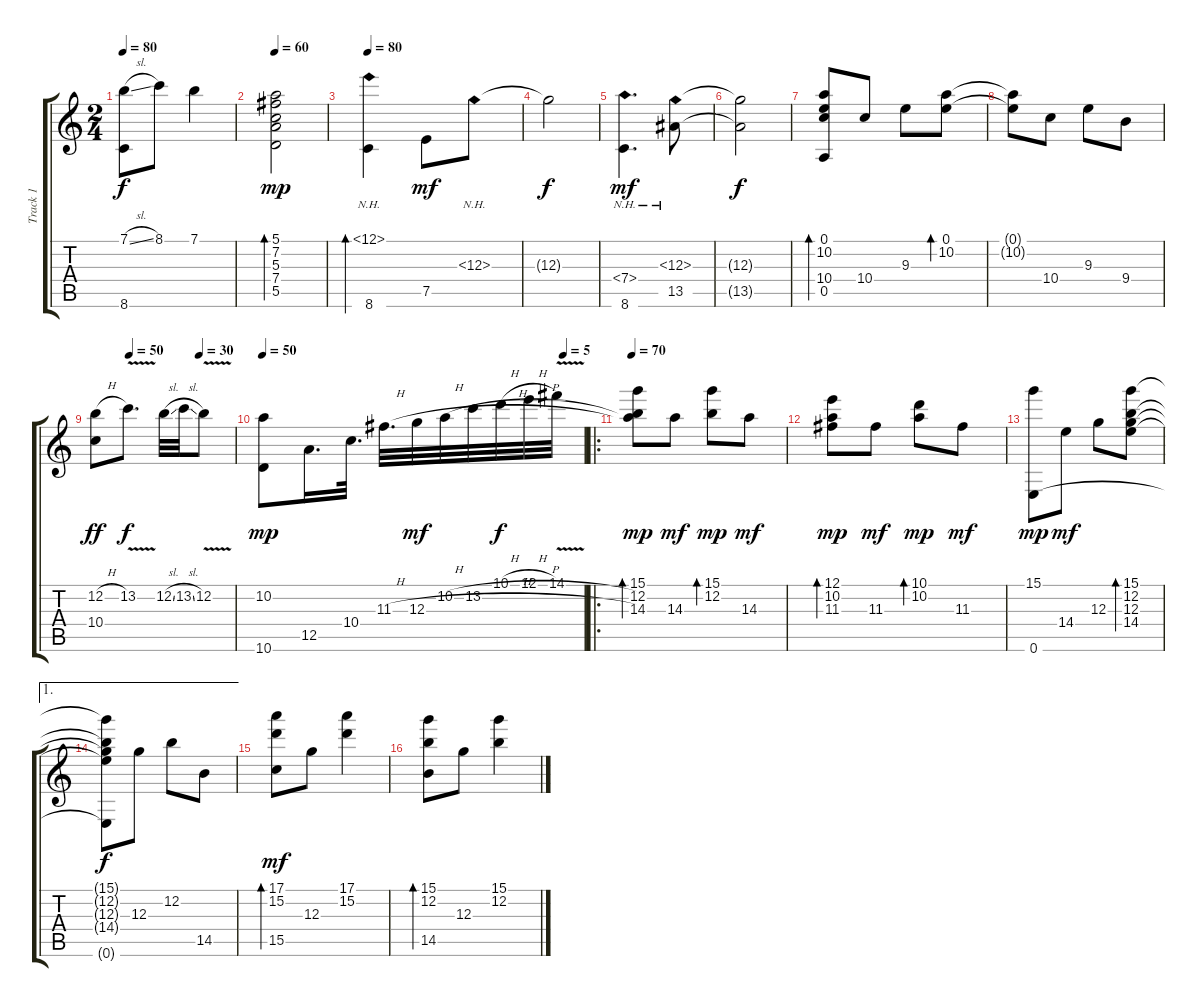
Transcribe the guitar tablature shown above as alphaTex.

\track ("Track 1" "Track 1") {instrument acousticguitarnylon}
\staff {score tabs}
\tuning (E4 B3 G3 D3 A2 E2) {hide}
\ts (2 4)
\tempo 80
\clef g2
\ks c
(7.1{sl} 8.6).8{dy f} 8.1.8 7.1.4 |
\tempo 60
(5.1 7.2 5.3 7.4 5.5).2{bd 240 dy mp} |
\tempo 80
(12.1{nh} 8.6).4{bd 240} 7.5.8{dy mf} 12.3{nh}.8 |
12.3{t}.2{dy f} |
(7.4{nh} 8.6).4{d dy mf} (12.3{nh} 13.5).8 |
(12.3{t} 13.5{t}).2{dy f} |
(0.1 10.2 10.4 0.5).8{bd 480} 10.4.8 9.3.8 (0.1 10.2).8{bd 480} |
(0.1{t} 10.2{t}).8 10.4.8 9.3.8 9.4.8 |
\tempo (50 0.25)
\tempo (30 0.75)
(12.2{h} 10.4).8{dy ff} 13.2{v}.8{d dy f} 12.2{sl}.32 13.2{sl}.32 12.2{v}.8 |
\tempo 50
\tempo (5 0.9375)
(10.2 10.6).8{dy mp} 12.5.16{d} 10.4.32{d} 11.3{h}.32{d} 12.3{h}.32{dy mf} 10.2{h}.32 13.2{h}.32 10.1{h}.32{dy f} 12.1{h}.32 14.1{v}.32 |
\ro
\tempo 70
(15.1 12.2 14.3).8{bd 120 dy mp} 14.3.8{dy mf} (15.1 12.2).8{bd 120 dy mp} 14.3.8{dy mf} |
(12.1 10.2 11.3).8{bd 120 dy mp} 11.3.8{dy mf} (10.1 10.2).8{bd 120 dy mp} 11.3.8{dy mf} |
(15.1 0.6).8{dy mp} 14.4.8{dy mf} 12.3.8 (15.1 12.2 12.3 14.4).8{bd 120} |
\ae 1
(15.1{t} 12.2{t} 12.3{t} 14.4{t} 0.6{t}).8{dy f} 12.3.8 12.2.8 14.5.8 |
(17.1 15.2 15.5).8{bd 240 dy mf} 12.3.8 (17.1 15.2).4 |
(15.1 12.2 14.5).8{bd 240} 12.3.8 (15.1 12.2).4
